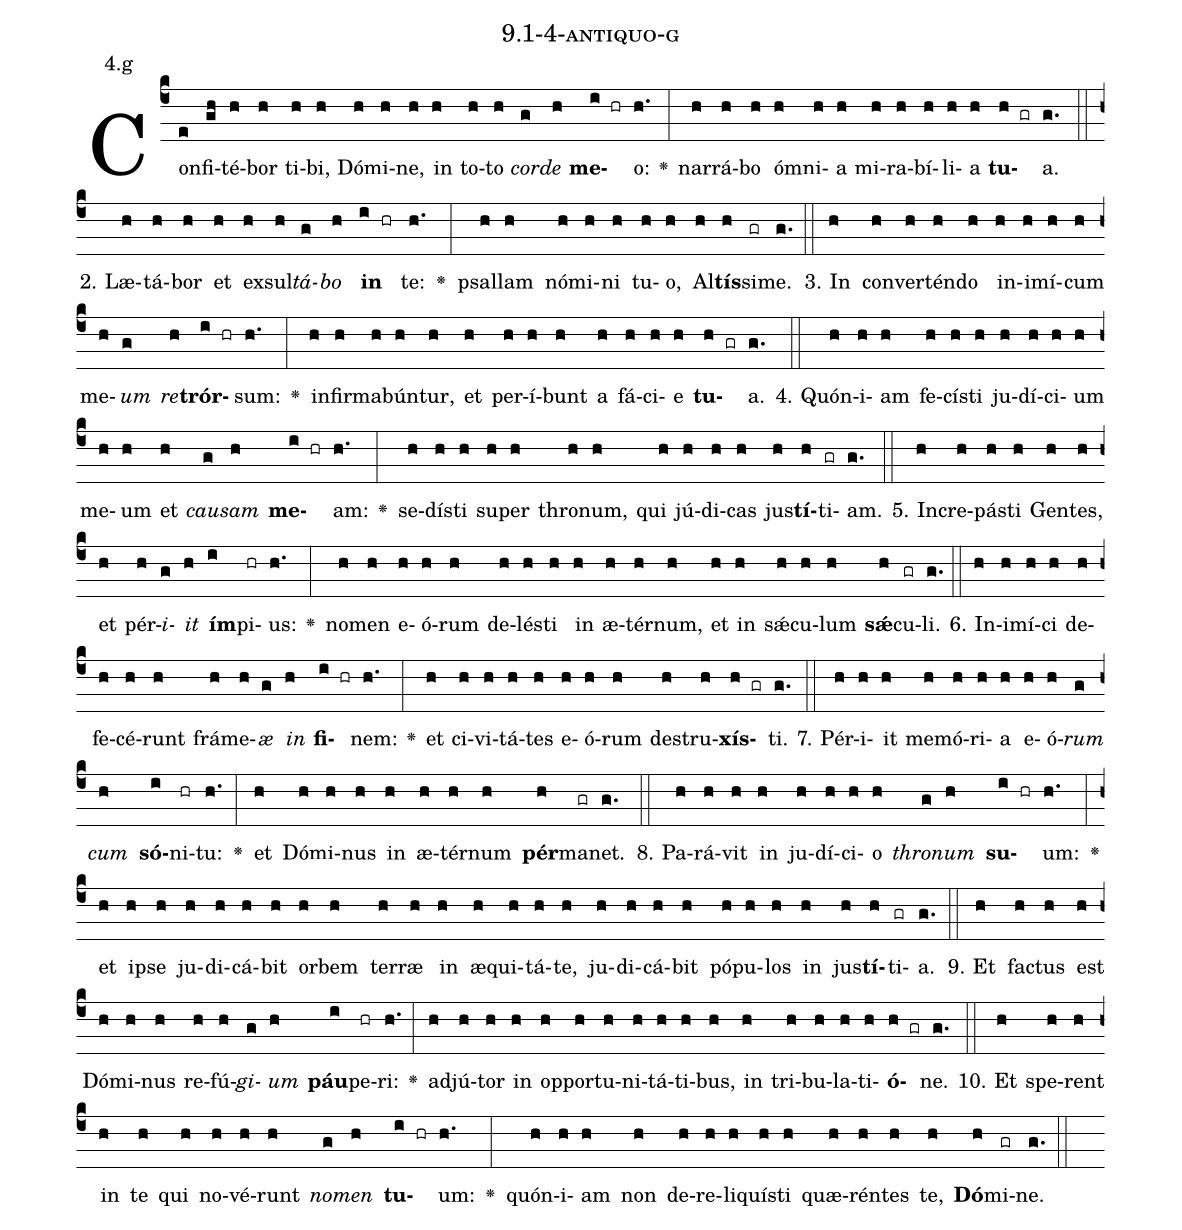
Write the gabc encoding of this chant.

name: 9.1-4-antiquo-g;
annotation: 4.g;
%%
(c4)Con(e)fi(gh)té(h)bor(h) ti(h)bi,(h) Dó(h)mi(h)ne,(h) in(h) to(h)to(h) <i>cor</i>(g)<i>de</i>(h) <b>me</b>(i hr)o:(h.) <v>\greheightstar</v>(:) nar(h)rá(h)bo(h) óm(h)ni(h)a(h) mi(h)ra(h)bí(h)li(h)a(h) <b>tu</b>(h gr)a.(g.) (::)
2. Læ(h)tá(h)bor(h) et(h) ex(h)sul(h)<i>tá</i>(g)<i>bo</i>(h) <b>in</b>(i hr) te:(h.) <v>\greheightstar</v>(:) psal(h)lam(h) nó(h)mi(h)ni(h) tu(h)o,(h) Al(h)<b>tís</b>(h)si(gr)me.(g.) (::)
3. In(h) con(h)ver(h)tén(h)do(h) in(h)i(h)mí(h)cum(h) me(h)<i>um</i>(g) <i>re</i>(h)<b>trór</b>(i hr)sum:(h.) <v>\greheightstar</v>(:) in(h)fir(h)ma(h)bún(h)tur,(h) et(h) per(h)í(h)bunt(h) a(h) fá(h)ci(h)e(h) <b>tu</b>(h gr)a.(g.) (::)
4. Quón(h)i(h)am(h) fe(h)cís(h)ti(h) ju(h)dí(h)ci(h)um(h) me(h)um(h) et(h) <i>cau</i>(g)<i>sam</i>(h) <b>me</b>(i hr)am:(h.) <v>\greheightstar</v>(:) se(h)dís(h)ti(h) su(h)per(h) thro(h)num,(h) qui(h) jú(h)di(h)cas(h) jus(h)<b>tí</b>(h)ti(gr)am.(g.) (::)
5. In(h)cre(h)pás(h)ti(h) Gen(h)tes,(h) et(h) pér(h)<i>i</i>(g)<i>it</i>(h) <b>ím</b>(i)pi(hr)us:(h.) <v>\greheightstar</v>(:) no(h)men(h) e(h)ó(h)rum(h) de(h)lés(h)ti(h) in(h) æ(h)tér(h)num,(h) et(h) in(h) sǽ(h)cu(h)lum(h) <b>sǽ</b>(h)cu(gr)li.(g.) (::)
6. In(h)i(h)mí(h)ci(h) de(h)fe(h)cé(h)runt(h) frá(h)me(h)<i>æ</i>(g) <i>in</i>(h) <b>fi</b>(i hr)nem:(h.) <v>\greheightstar</v>(:) et(h) ci(h)vi(h)tá(h)tes(h) e(h)ó(h)rum(h) de(h)stru(h)<b>xís</b>(h gr)ti.(g.) (::)
7. Pér(h)i(h)it(h) me(h)mó(h)ri(h)a(h) e(h)ó(h)<i>rum</i>(g) <i>cum</i>(h) <b>só</b>(i)ni(hr)tu:(h.) <v>\greheightstar</v>(:) et(h) Dó(h)mi(h)nus(h) in(h) æ(h)tér(h)num(h) <b>pér</b>(h)ma(gr)net.(g.) (::)
8. Pa(h)rá(h)vit(h) in(h) ju(h)dí(h)ci(h)o(h) <i>thro</i>(g)<i>num</i>(h) <b>su</b>(i hr)um:(h.) <v>\greheightstar</v>(:) et(h) ip(h)se(h) ju(h)di(h)cá(h)bit(h) or(h)bem(h) ter(h)ræ(h) in(h) æ(h)qui(h)tá(h)te,(h) ju(h)di(h)cá(h)bit(h) pó(h)pu(h)los(h) in(h) jus(h)<b>tí</b>(h)ti(gr)a.(g.) (::)
9. Et(h) fac(h)tus(h) est(h) Dó(h)mi(h)nus(h) re(h)fú(h)<i>gi</i>(g)<i>um</i>(h) <b>páu</b>(i)pe(hr)ri:(h.) <v>\greheightstar</v>(:) ad(h)jú(h)tor(h) in(h) op(h)por(h)tu(h)ni(h)tá(h)ti(h)bus,(h) in(h) tri(h)bu(h)la(h)ti(h)<b>ó</b>(h gr)ne.(g.) (::)
10. Et(h) spe(h)rent(h) in(h) te(h) qui(h) no(h)vé(h)runt(h) <i>no</i>(g)<i>men</i>(h) <b>tu</b>(i hr)um:(h.) <v>\greheightstar</v>(:) quón(h)i(h)am(h) non(h) de(h)re(h)li(h)quís(h)ti(h) quæ(h)rén(h)tes(h) te,(h) <b>Dó</b>(h)mi(gr)ne.(g.) (::)
